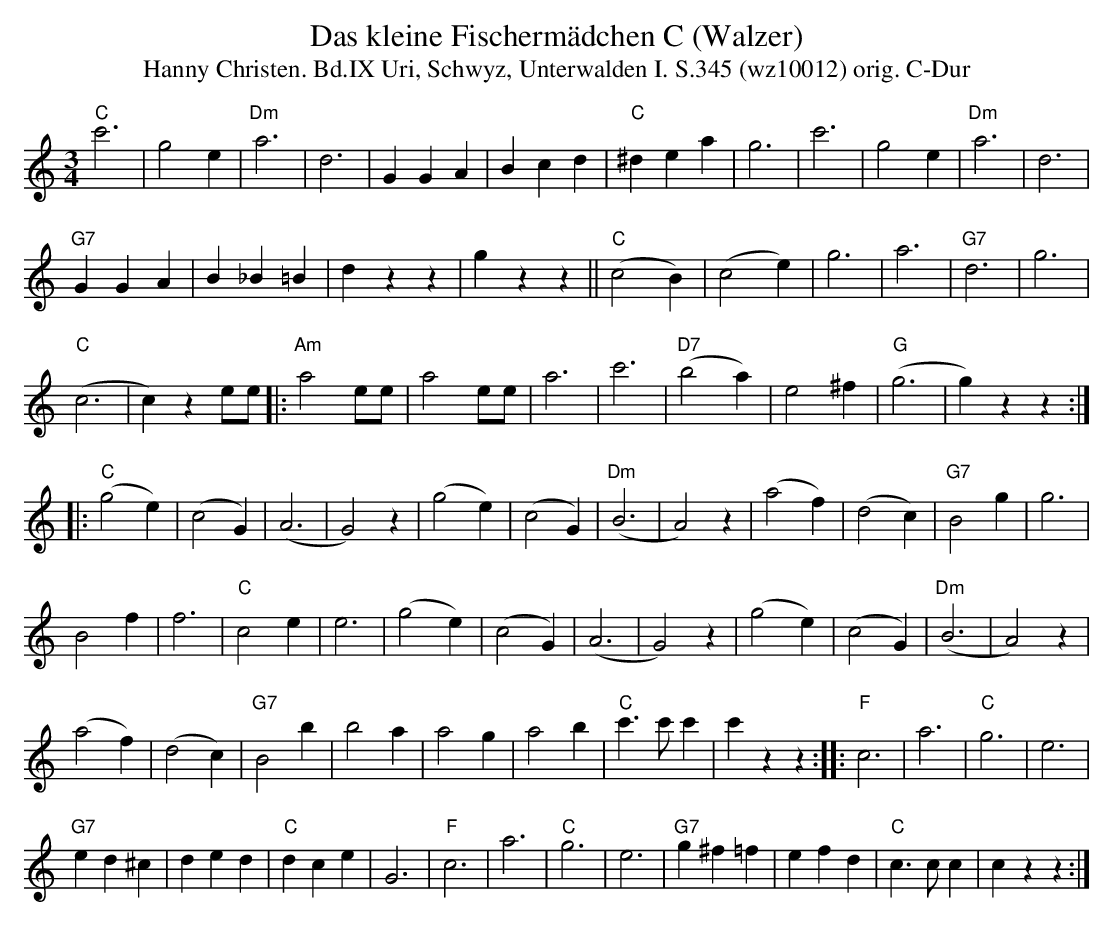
X:1
T: Das kleine Fischermädchen C (Walzer)
T:Hanny Christen. Bd.IX Uri, Schwyz, Unterwalden I. S.345 (wz10012) orig. C-Dur
M:3/4
L:1/4
K:C
"C"c'3 | g2e | "Dm"a3 | d3 | GGA | Bcd | "C"^dea | g3 | c'3 | g2e | "Dm"a3 | d3 |
"G7"GGA | B _B =B | dzz | gzz || "C"(c2B) | (c2e) | g3 | a3 | "G7"d3 | g3 |
"C"(c3 | c) z e/e/ |: "Am"a2 e/e/ | a2 e/e/ | a3 | c'3 | "D7"(b2 a) | e2 ^f | "G"(g3 | g) zz :|
|: "C"(g2e) |  (c2G) | (A3 | G2) z | (g2e) | (c2G) | "Dm"(B3 | A2) z | (a2f) | (d2c) | "G7"B2 g | g3 |
B2f | f3 | "C"c2e | e3 | (g2e) | (c2G) | (A3 | G2) z | (g2e) | (c2G) | "Dm"(B3 | A2) z |
(a2f) | (d2c) | "G7"B2 b | b2a | a2g | a2b | "C"c'>c' c' | c' zz :: "F"c3 | a3 | "C"g3 | e3 |
"G7"ed^c | ded | "C"dce | G3 | "F"c3 | a3 | "C"g3 | e3 | "G7"g^f=f | efd | "C"c>c c | c zz :|
